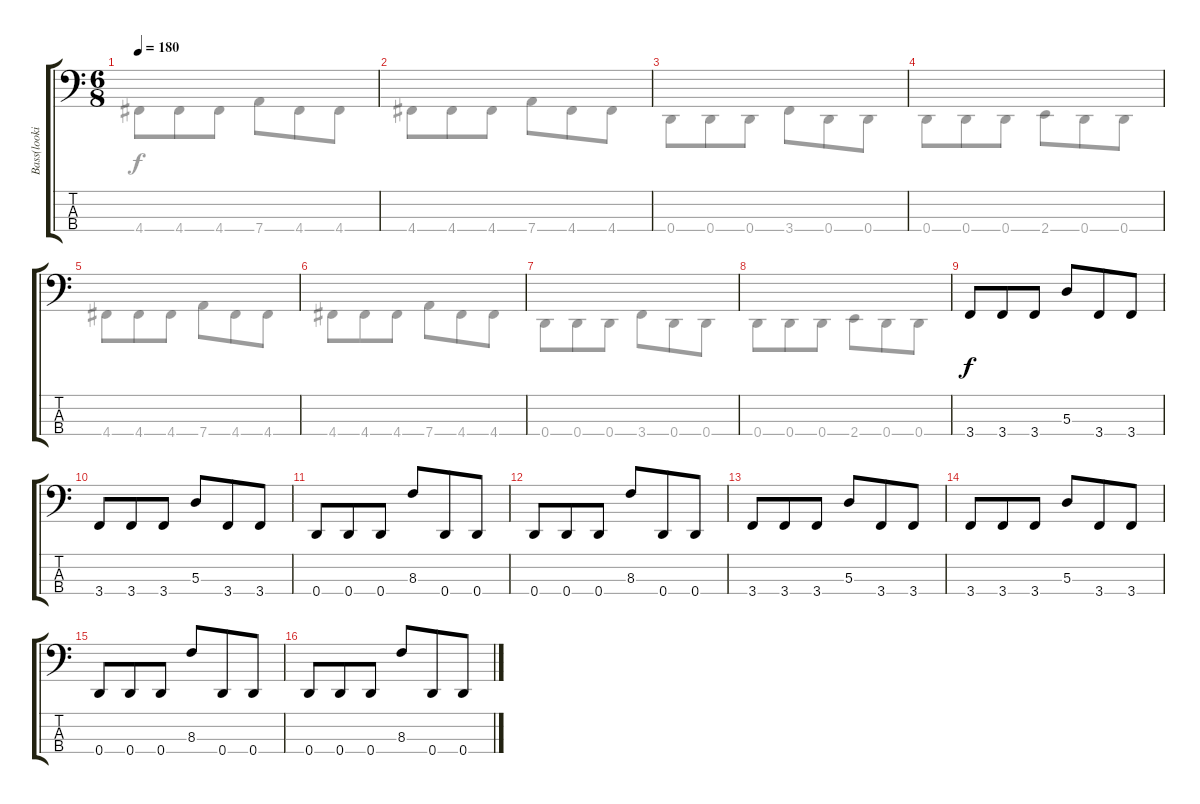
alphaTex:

\track ("Bass(looking)" "Bass(looki") {instrument electricbasspick}
\staff {score tabs}
\tuning (G2 D2 A1 D1) {hide}
\voice
\ts (6 8)
\tempo 180
\clef f4
\ks c
|
|
|
|
|
|
|
|
3.4.8 3.4.8 3.4.8 5.3.8 3.4.8 3.4.8 |
3.4.8 3.4.8 3.4.8 5.3.8 3.4.8 3.4.8 |
0.4.8 0.4.8 0.4.8 8.3.8 0.4.8 0.4.8 |
0.4.8 0.4.8 0.4.8 8.3.8 0.4.8 0.4.8 |
3.4.8 3.4.8 3.4.8 5.3.8 3.4.8 3.4.8 |
3.4.8 3.4.8 3.4.8 5.3.8 3.4.8 3.4.8 |
0.4.8 0.4.8 0.4.8 8.3.8 0.4.8 0.4.8 |
0.4.8 0.4.8 0.4.8 8.3.8 0.4.8 0.4.8
\voice
\clef f4
\ottava regular
\simile none
\ks c
4.4.8{dy f} 4.4.8 4.4.8 7.4.8 4.4.8 4.4.8 |
4.4.8 4.4.8 4.4.8 7.4.8 4.4.8 4.4.8 |
0.4.8 0.4.8 0.4.8 3.4.8 0.4.8 0.4.8 |
0.4.8 0.4.8 0.4.8 2.4.8 0.4.8 0.4.8 |
4.4.8 4.4.8 4.4.8 7.4.8 4.4.8 4.4.8 |
4.4.8 4.4.8 4.4.8 7.4.8 4.4.8 4.4.8 |
0.4.8 0.4.8 0.4.8 3.4.8 0.4.8 0.4.8 |
0.4.8 0.4.8 0.4.8 2.4.8 0.4.8 0.4.8 |
|
|
|
|
|
|
|
